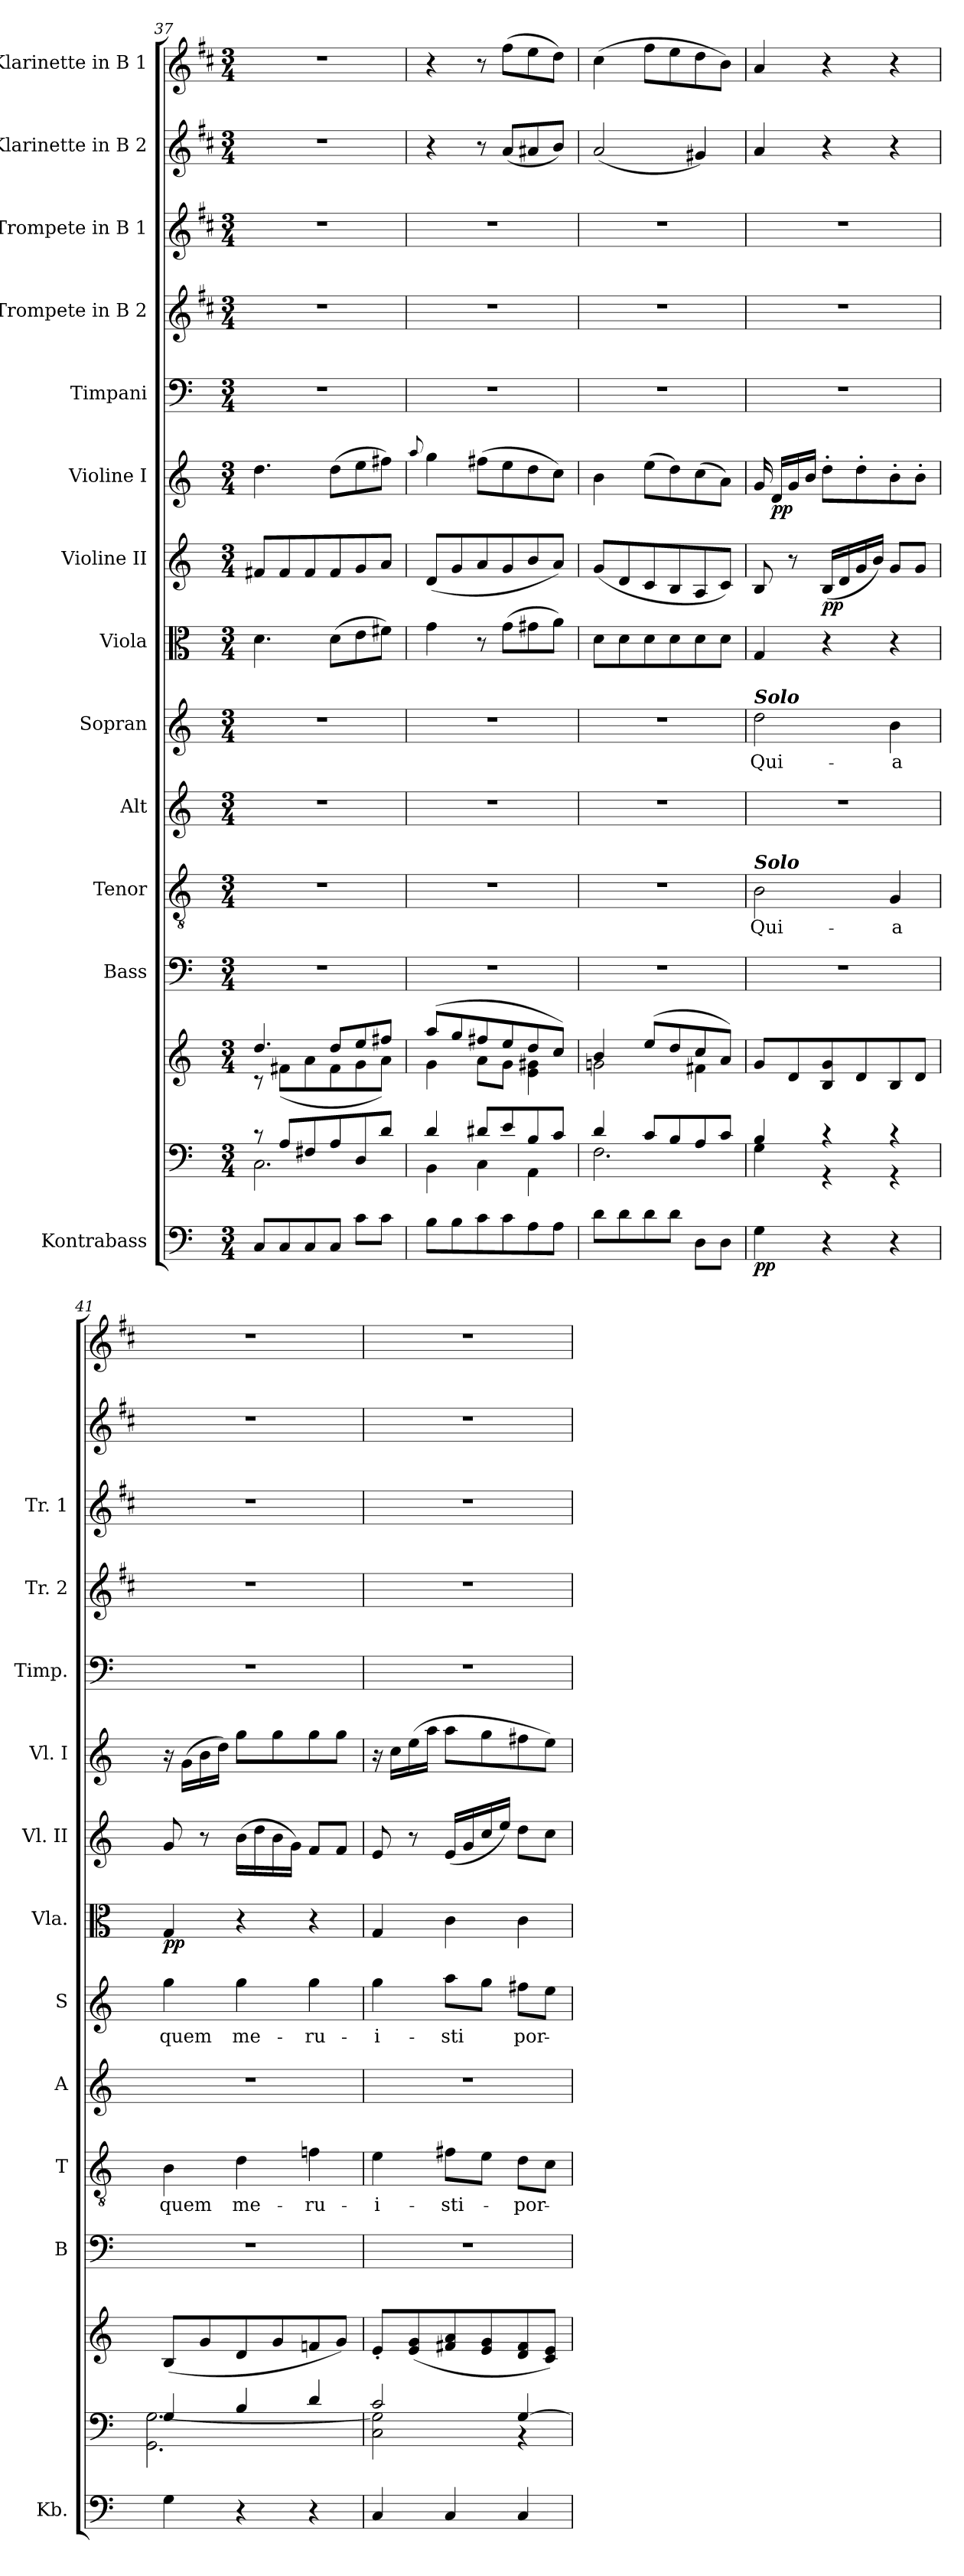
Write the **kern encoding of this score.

**kern	**dynam	**kern	**kern	**kern	**kern	**text	**kern	**kern	**text	**kern	**dynam	**kern	**dynam	**kern	**dynam	**kern	**kern	**kern	**kern	**kern
*part14	*part14	*part13	*part13	*part12	*part11	*part11	*part10	*part9	*part9	*part8	*part8	*part7	*part7	*part6	*part6	*part5	*part4	*part3	*part2	*part1
*staff15	*staff15	*staff14	*staff13	*staff12	*staff11	*staff11	*staff10	*staff9	*staff9	*staff8	*staff8	*staff7	*staff7	*staff6	*staff6	*staff5	*staff4	*staff3	*staff2	*staff1
*I"Kontrabass	*	*	*	*I"Bass	*I"Tenor	*	*I"Alt	*I"Sopran	*	*I"Viola	*	*I"Violine II	*	*I"Violine I	*	*I"Timpani	*I"Trompete in B 2	*I"Trompete in B 1	*I"Klarinette in B 2	*I"Klarinette in B 1
*I'Kb.	*	*	*	*I'B	*I'T	*	*I'A	*I'S	*	*I'Vla.	*	*I'Vl. II	*	*I'Vl. I	*	*I'Timp.	*I'Tr. 2	*I'Tr. 1	*	*
!!LO:PB:g=z
*clefF4	*	*clefF4	*clefG2	*clefF4	*clefGv2	*	*clefG2	*clefG2	*	*clefC3	*	*clefG2	*	*clefG2	*	*clefF4	*clefG2	*clefG2	*clefG2	*clefG2
*ITrd7c12	*	*	*	*	*	*	*	*	*	*	*	*	*	*	*	*	*ITrd1c2	*ITrd1c2	*ITrd1c2	*ITrd1c2
*k[]	*	*k[]	*k[]	*k[]	*k[]	*	*k[]	*k[]	*	*k[]	*	*k[]	*	*k[]	*	*k[]	*k[]	*k[]	*k[]	*k[]
*C:	*	*C:	*C:	*C:	*C:	*	*C:	*C:	*	*C:	*	*C:	*	*C:	*	*C:	*C:	*C:	*C:	*C:
*M3/4	*	*M3/4	*M3/4	*M3/4	*M3/4	*	*M3/4	*M3/4	*	*M3/4	*	*M3/4	*	*M3/4	*	*M3/4	*M3/4	*M3/4	*M3/4	*M3/4
=37	=37	=37	=37	=37	=37	=37	=37	=37	=37	=37	=37	=37	=37	=37	=37	=37	=37	=37	=37	=37
*	*	*^	*^	*	*	*	*	*	*	*	*	*	*	*	*	*	*	*	*	*
8CC/L	.	8rc	2.C\	4.dd/	8rc	2.r	2.r	.	2.r	2.r	.	4.d\	.	8f#X/L	.	4.dd\	.	2.r	2.r	2.r	2.r	2.r
8CC/	.	8A/L	.	.	(<8f#X\L	.	.	.	.	.	.	.	.	8f#/	.	.	.	.	.	.	.	.
8CC/	.	8F#X/	.	.	8a\	.	.	.	.	.	.	.	.	8f#/	.	.	.	.	.	.	.	.
8CC/J	.	8A/	.	8dd/L	8f#\	.	.	.	.	.	.	(>8d\L	.	8f#/	.	(>8dd\L	.	.	.	.	.	.
8C\L	.	8D/	.	8ee/	8g\	.	.	.	.	.	.	8e\	.	8g/	.	8ee\	.	.	.	.	.	.
8C\J	.	8d/J	.	8ff#X/J	8a\J)	.	.	.	.	.	.	8f#X\J)	.	8a/J	.	8ff#X\J)	.	.	.	.	.	.
=38	=38	=38	=38	=38	=38	=38	=38	=38	=38	=38	=38	=38	=38	=38	=38	=38	=38	=38	=38	=38	=38	=38
.	.	.	.	.	.	.	.	.	.	.	.	.	.	.	.	8qqaa/	.	.	.	.	.	.
8BB\L	.	4d/	4BB\	(>8aa/L	4g\	2.r	2.r	.	2.r	2.r	.	4g\	.	(<8d/L	.	4gg\	.	2.r	2.r	2.r	4r	4r
8BB\	.	.	.	8gg/	.	.	.	.	.	.	.	.	.	8g/	.	.	.	.	.	.	.	.
8C\	.	8d#X/L	4C\	8ff#X/	8a\L	.	.	.	.	.	.	8r	.	8a/	.	(>8ff#X\L	.	.	.	.	8r	8r
8C\	.	8e/	.	8ee/	8g\J	.	.	.	.	.	.	(>8g\L	.	8g/	.	8ee\	.	.	.	.	(<8g/L	(>8ee\L
8AA\	.	8B/	4AA\	8dd/	4e\ 4g#X\	.	.	.	.	.	.	8g#X\	.	8b/	.	8dd\	.	.	.	.	8g#X/	8dd\
8AA\J	.	8c/J	.	8cc/J)	.	.	.	.	.	.	.	8a\J)	.	8a/J)	.	8cc\J)	.	.	.	.	8a/J)	8cc\J)
=39	=39	=39	=39	=39	=39	=39	=39	=39	=39	=39	=39	=39	=39	=39	=39	=39	=39	=39	=39	=39	=39	=39
8D\L	.	4d/	2.F\	4b/	2gn\	2.r	2.r	.	2.r	2.r	.	8d\L	.	(<8g/L	.	4b\	.	2.r	2.r	2.r	(<2g/	(>4b\
8D\	.	.	.	.	.	.	.	.	.	.	.	8d\	.	8d/	.	.	.	.	.	.	.	.
8D\	.	8c/L	.	(>8ee/L	.	.	.	.	.	.	.	8d\	.	8c/	.	(>8ee\L	.	.	.	.	.	8ee\L
8D\J	.	8B/	.	8dd/	.	.	.	.	.	.	.	8d\	.	8B/	.	8dd\)	.	.	.	.	.	8dd\
8DD\L	.	8A/	.	8cc/	4f#X\	.	.	.	.	.	.	8d\	.	8A/	.	(>8cc\	.	.	.	.	4f#X/)	8cc\
8DD\J	.	8c/J	.	8a/J)	.	.	.	.	.	.	.	8d\J	.	8c/J)	.	8a\J)	.	.	.	.	.	8a\J)
*	*	*	*	*v	*v	*	*	*	*	*	*	*	*	*	*	*	*	*	*	*	*	*
=40	=40	=40	=40	=40	=40	=40	=40	=40	=40	=40	=40	=40	=40	=40	=40	=40	=40	=40	=40	=40	=40
!	!	!	!	!	!	!	!	!	!LO:TX:a:Bi:t=Solo	!	!	!	!	!	!	!	!	!	!	!	!
!	!	!	!	!	!	!LO:TX:a:Bi:t=Solo	!	!	!	!	!	!	!	!	!	!	!	!	!	!	!
!	!LO:DY:b	!	!	!	!	!	!LO:LY:b	!	!	!LO:LY:b	!	!	!	!	!	!	!	!	!	!	!
4GG\	pp	4B/	4G\	8g/L	2.r	2B\	Qui-	2.r	2dd\	Qui-	4G/	.	8B/	.	16g/	.	2.r	2.r	2.r	4g/	4g/
!	!	!	!	!	!	!	!	!	!	!	!	!	!	!	!	!LO:DY:b	!	!	!	!	!
.	.	.	.	.	.	.	.	.	.	.	.	.	.	.	16d/LL	pp	.	.	.	.	.
.	.	.	.	8d/	.	.	.	.	.	.	.	.	8r	.	16g/	.	.	.	.	.	.
.	.	.	.	.	.	.	.	.	.	.	.	.	.	.	16b/JJ	.	.	.	.	.	.
!	!	!	!	!	!	!	!	!	!	!	!	!	!	!LO:DY:b	!	!	!	!	!	!	!
4r	.	4r	4r	8B/ 8g/	.	.	.	.	.	.	4r	.	(<16B/LL	pp	8dd'>\L	.	.	.	.	4r	4r
.	.	.	.	.	.	.	.	.	.	.	.	.	16d/	.	.	.	.	.	.	.	.
.	.	.	.	8d/	.	.	.	.	.	.	.	.	16g/	.	8dd'>\	.	.	.	.	.	.
.	.	.	.	.	.	.	.	.	.	.	.	.	16b/JJ)	.	.	.	.	.	.	.	.
!	!	!	!	!	!	!	!LO:LY:b	!	!	!LO:LY:b	!	!	!	!	!	!	!	!	!	!	!
4r	.	4r	4r	8B/	.	4G/	-a	.	4b\	-a	4r	.	8g/L	.	8b'>\	.	.	.	.	4r	4r
.	.	.	.	8d/J	.	.	.	.	.	.	.	.	8g/J	.	8b'>\J	.	.	.	.	.	.
=41	=41	=41	=41	=41	=41	=41	=41	=41	=41	=41	=41	=41	=41	=41	=41	=41	=41	=41	=41	=41	=41
!	!	!	!	!	!	!	!LO:LY:b	!	!	!LO:LY:b	!	!LO:DY:b	!	!	!	!	!	!	!	!	!
4GG\	.	4G/	2.GG\ [<2.G\	(<8B/L	2.r	4B\	quem	2.r	4gg\	quem	4G/	pp	8g/	.	16r	.	2.r	2.r	2.r	2.r	2.r
.	.	.	.	.	.	.	.	.	.	.	.	.	.	.	(>16g\LL	.	.	.	.	.	.
.	.	.	.	8g/	.	.	.	.	.	.	.	.	8r	.	16b\	.	.	.	.	.	.
.	.	.	.	.	.	.	.	.	.	.	.	.	.	.	16dd\JJ)	.	.	.	.	.	.
!	!	!	!	!	!	!	!LO:LY:b	!	!	!LO:LY:b	!	!	!	!	!	!	!	!	!	!	!
4r	.	4B/	.	8d/	.	4d\	me-	.	4gg\	me-	4r	.	(>16b\LL	.	8gg\L	.	.	.	.	.	.
.	.	.	.	.	.	.	.	.	.	.	.	.	16dd\	.	.	.	.	.	.	.	.
.	.	.	.	8g/	.	.	.	.	.	.	.	.	16b\	.	8gg\	.	.	.	.	.	.
.	.	.	.	.	.	.	.	.	.	.	.	.	16g\JJ)	.	.	.	.	.	.	.	.
!	!	!	!	!	!	!	!LO:LY:b	!	!	!LO:LY:b	!	!	!	!	!	!	!	!	!	!	!
4r	.	4d/	.	8fn/	.	4fn\	-ru-	.	4gg\	-ru-	4r	.	8f/L	.	8gg\	.	.	.	.	.	.
.	.	.	.	8g/J)	.	.	.	.	.	.	.	.	8f/J	.	8gg\J	.	.	.	.	.	.
=42	=42	=42	=42	=42	=42	=42	=42	=42	=42	=42	=42	=42	=42	=42	=42	=42	=42	=42	=42	=42	=42
!	!	!	!	!	!	!	!LO:LY:b	!	!	!LO:LY:b	!	!	!	!	!	!	!	!	!	!	!
4CC/	.	2c/	2C\ 2G\]	8e'</L	2.r	4e\	-i-	2.r	4gg\	-i-	4G/	.	8e/	.	16r	.	2.r	2.r	2.r	2.r	2.r
.	.	.	.	.	.	.	.	.	.	.	.	.	.	.	16cc\LL	.	.	.	.	.	.
.	.	.	.	(<8e/ 8g/	.	.	.	.	.	.	.	.	8r	.	(>16ee\	.	.	.	.	.	.
.	.	.	.	.	.	.	.	.	.	.	.	.	.	.	16aa\JJ	.	.	.	.	.	.
!	!	!	!	!	!	!	!LO:LY:b	!	!	!LO:LY:b	!	!	!	!	!	!	!	!	!	!	!
4CC/	.	.	.	8f#X/ 8a/	.	8f#X\L	-sti-	.	8aa\L	-sti	4c\	.	(<16e/LL	.	8aa\L	.	.	.	.	.	.
.	.	.	.	.	.	.	.	.	.	.	.	.	16g/	.	.	.	.	.	.	.	.
.	.	.	.	8e/ 8g/	.	8e\J	.	.	8gg\J	.	.	.	16cc/	.	8gg\	.	.	.	.	.	.
.	.	.	.	.	.	.	.	.	.	.	.	.	16ee/JJ)	.	.	.	.	.	.	.	.
!	!	!	!	!	!	!	!LO:LY:b	!	!	!LO:LY:b	!	!	!	!	!	!	!	!	!	!	!
4CC/	.	[>4G/	4rAA	8d/ 8f#/	.	8d\L	-por-	.	8ff#X\L	por-	4c\	.	8dd\L	.	8ff#X\	.	.	.	.	.	.
.	.	.	.	8c/ 8e/J)	.	8c\J	.	.	8ee\J	.	.	.	8cc\J	.	8ee\J)	.	.	.	.	.	.
*	*	*v	*v	*	*	*	*	*	*	*	*	*	*	*	*	*	*	*	*	*	*
=	=	=	=	=	=	=	=	=	=	=	=	=	=	=	=	=	=	=	=	=
*-	*-	*-	*-	*-	*-	*-	*-	*-	*-	*-	*-	*-	*-	*-	*-	*-	*-	*-	*-	*-
